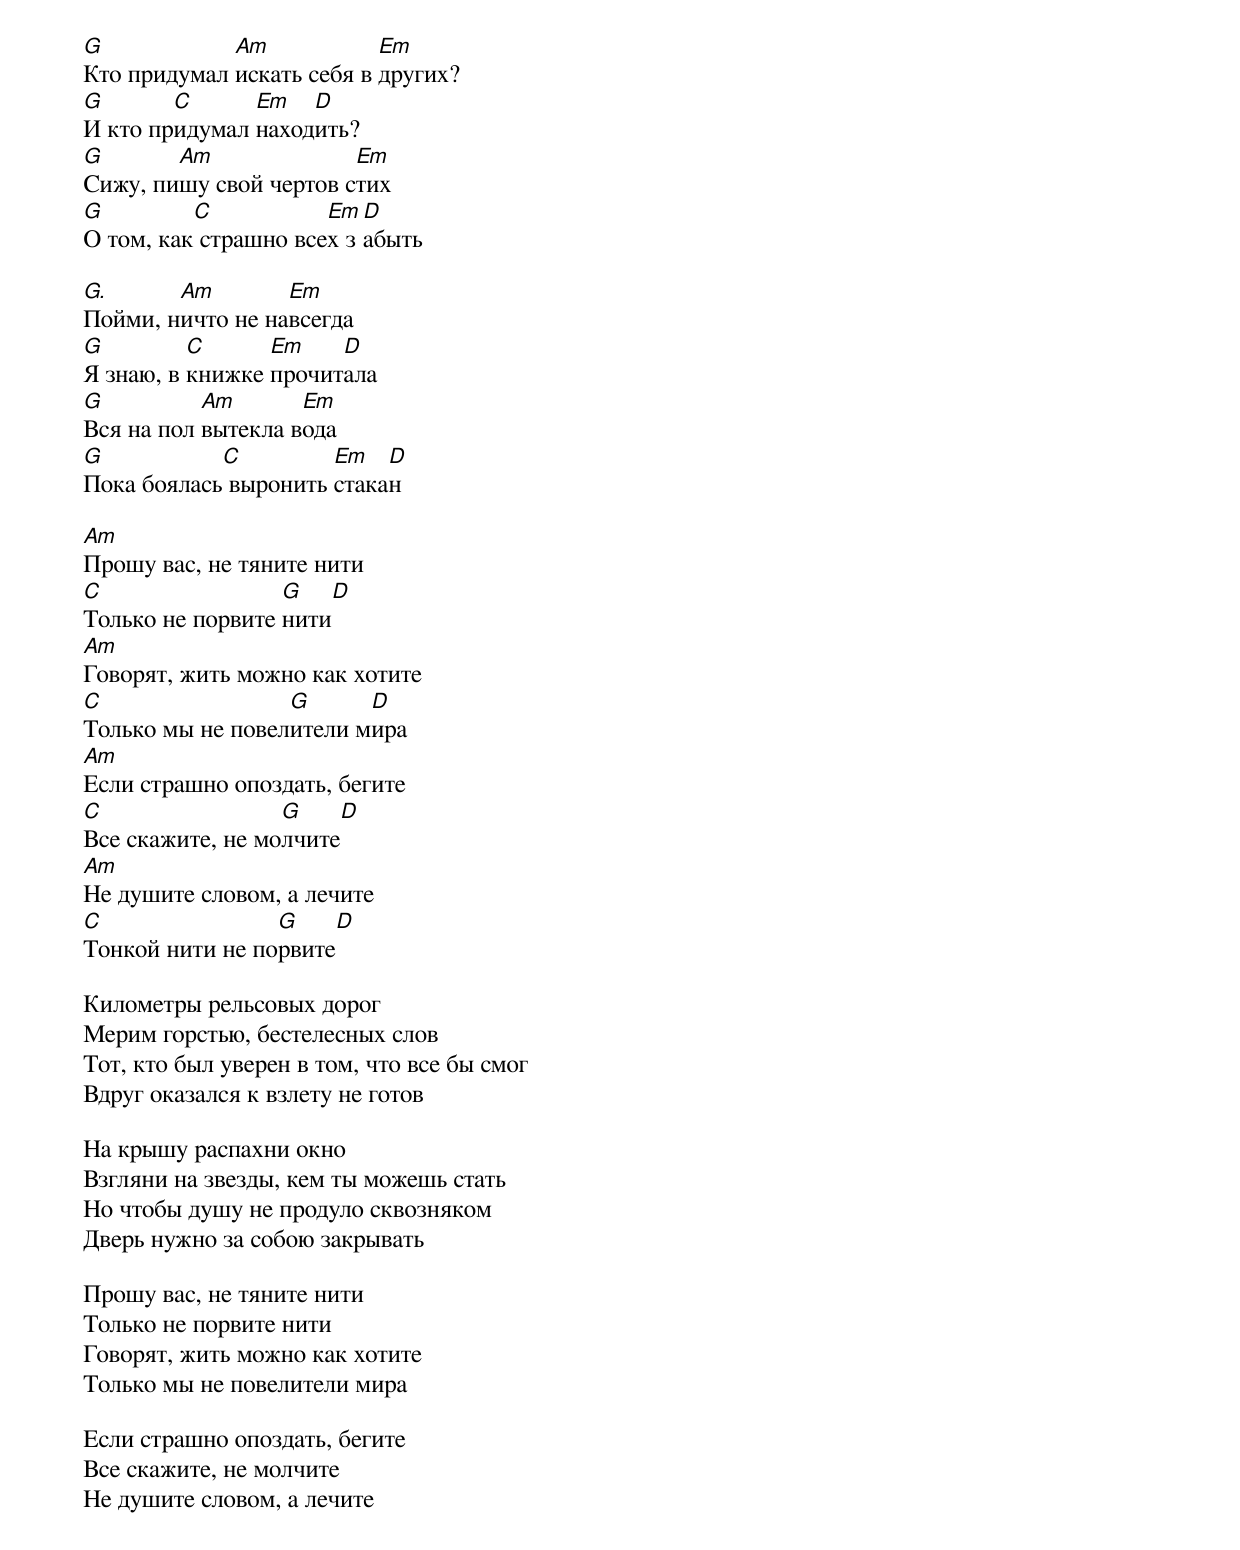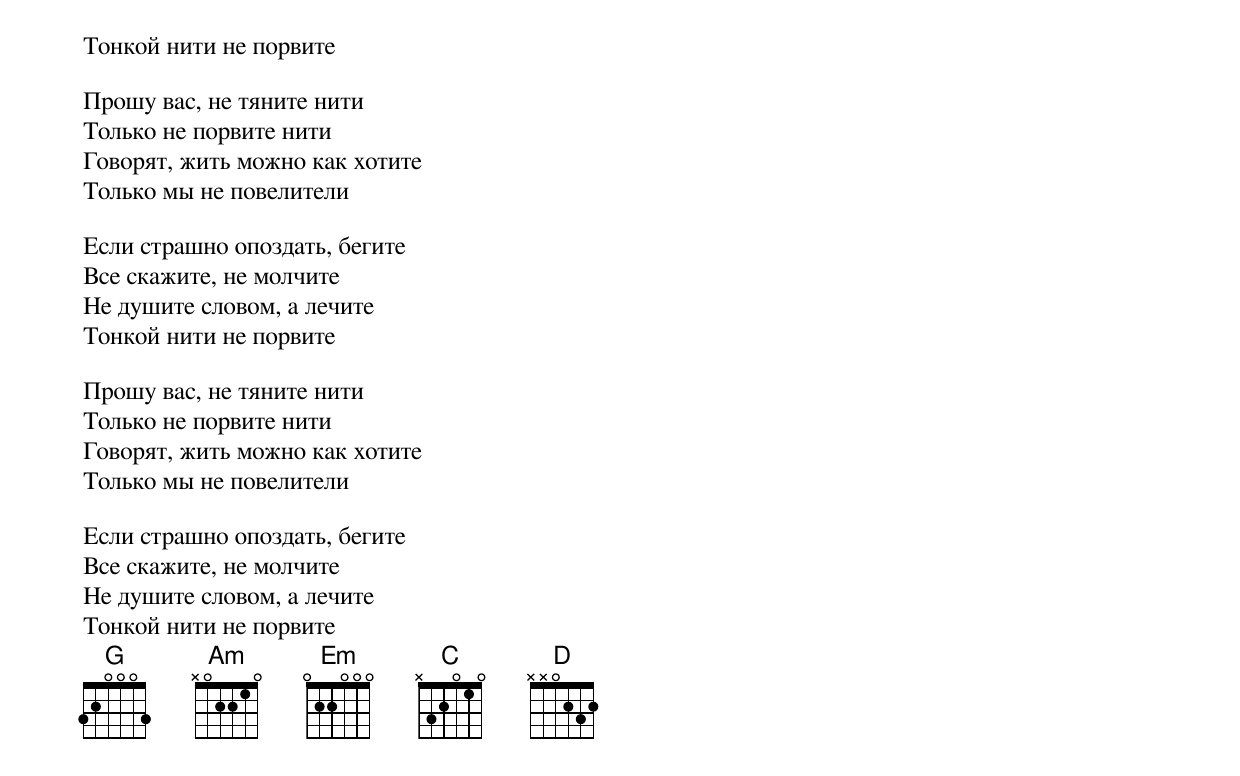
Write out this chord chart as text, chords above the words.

G            Am            Em
Кто придумал искать себя в других?
G       C      Em   D
И кто придумал находить?
G       Am              Em
Сижу, пишу свой чертов стих
G         C           Em D
О том, как страшно всех забыть

G.      Am        Em
Пойми, ничто не навсегда
G         C      Em    D
Я знаю, в книжке прочитала
G          Am       Em
Вся на пол вытекла вода
G           C         Em   D
Пока боялась выронить стакан

Am
Прошу вас, не тяните нити
C                 G   D
Только не порвите нити
Am
Говорят, жить можно как хотите
C                 G      D
Только мы не повелители мира
Am
Если страшно опоздать, бегите
C                 G     D
Все скажите, не молчите
Am
Не душите словом, а лечите
C                G    D
Тонкой нити не порвите

Километры рельсовых дорог
Мерим горстью, бестелесных слов
Тот, кто был уверен в том, что все бы смог
Вдруг оказался к взлету не готов

На крышу распахни окно
Взгляни на звезды, кем ты можешь стать
Но чтобы душу не продуло сквозняком
Дверь нужно за собою закрывать

Прошу вас, не тяните нити
Только не порвите нити
Говорят, жить можно как хотите
Только мы не повелители мира

Если страшно опоздать, бегите
Все скажите, не молчите
Не душите словом, а лечите
Тонкой нити не порвите

Прошу вас, не тяните нити
Только не порвите нити
Говорят, жить можно как хотите
Только мы не повелители

Если страшно опоздать, бегите
Все скажите, не молчите
Не душите словом, а лечите
Тонкой нити не порвите

Прошу вас, не тяните нити
Только не порвите нити
Говорят, жить можно как хотите
Только мы не повелители

Если страшно опоздать, бегите
Все скажите, не молчите
Не душите словом, а лечите
Тонкой нити не порвите
